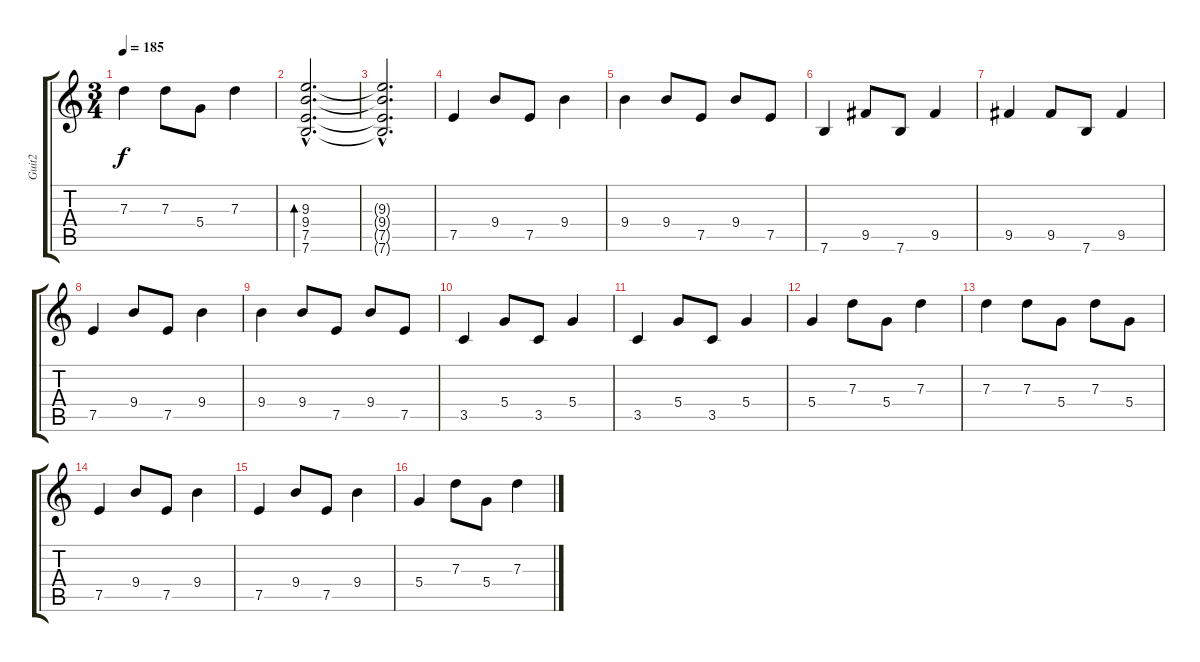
\track ("Guit2" "Guit2") {instrument acousticguitarnylon}
\staff {score tabs}
\tuning (E4 B3 G3 D3 A2 E2) {hide}
\ts (3 4)
\tempo 185
\clef g2
\ks c
7.3.4{dy f} 7.3.8 5.4.8 7.3.4 |
(9.3{hac} 9.4{hac} 7.5{hac} 7.6{hac}).2{d bd 120} |
(9.3{hac t} 9.4{hac t} 7.5{hac t} 7.6{hac t}).2{d} |
7.5.4{volume 15 instrument acousticguitarnylon} 9.4.8 7.5.8 9.4.4 |
9.4.4 9.4.8 7.5.8 9.4.8 7.5.8 |
7.6.4 9.5.8 7.6.8 9.5.4 |
9.5.4 9.5.8 7.6.8 9.5.4 |
7.5.4 9.4.8 7.5.8 9.4.4 |
9.4.4 9.4.8 7.5.8 9.4.8 7.5.8 |
3.5.4 5.4.8 3.5.8 5.4.4 |
3.5.4 5.4.8 3.5.8 5.4.4 |
5.4.4 7.3.8 5.4.8 7.3.4 |
7.3.4 7.3.8 5.4.8 7.3.8 5.4.8 |
7.5.4 9.4.8 7.5.8 9.4.4 |
7.5.4 9.4.8 7.5.8 9.4.4 |
5.4.4 7.3.8 5.4.8 7.3.4
